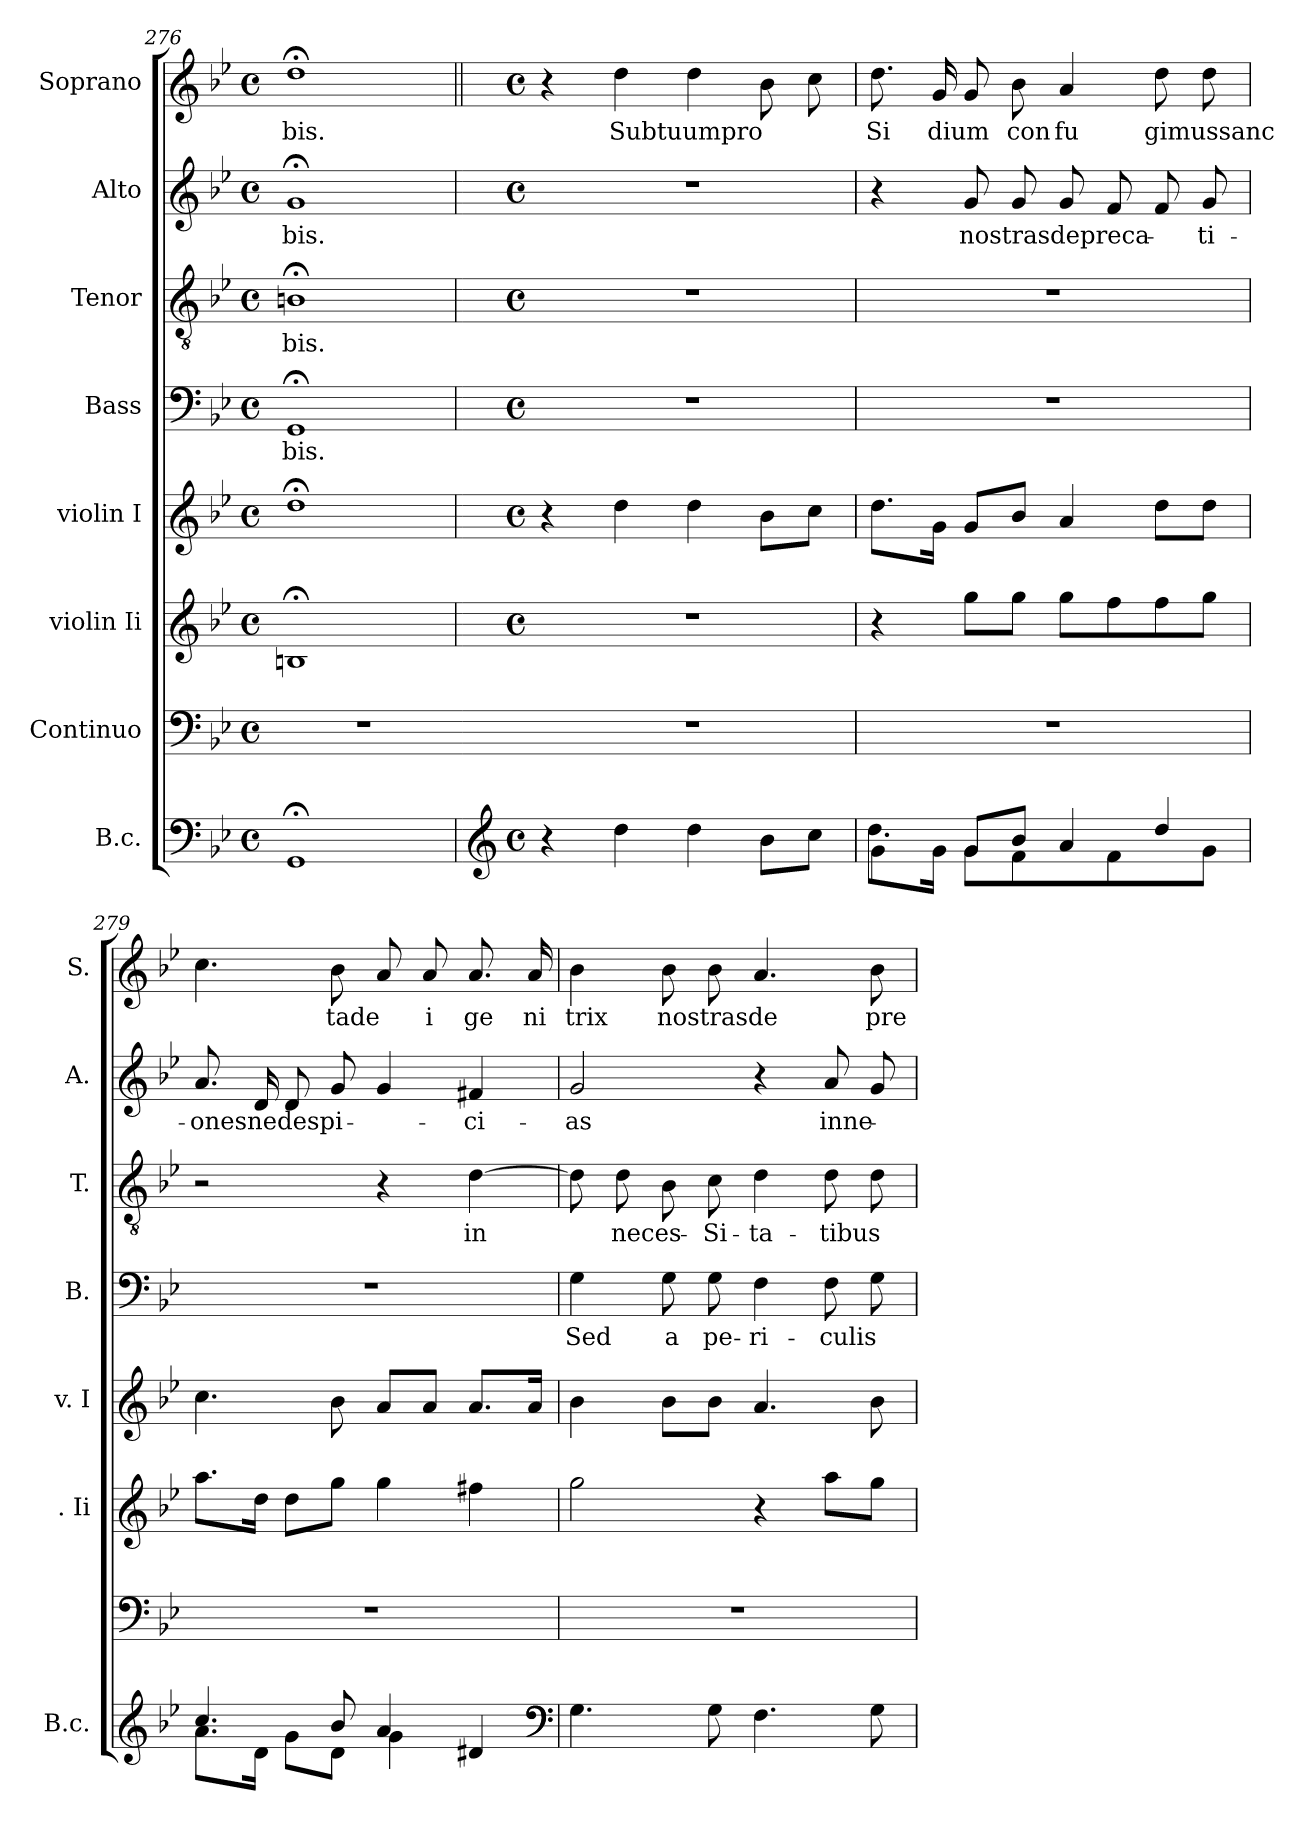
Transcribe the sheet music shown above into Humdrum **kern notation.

**kern	**kern	**kern	**kern	**kern	**text	**kern	**text	**kern	**text	**kern	**text
*part8	*part7	*part6	*part5	*part4	*part4	*part3	*part3	*part2	*part2	*part1	*part1
*staff8	*staff7	*staff6	*staff5	*staff4	*staff4	*staff3	*staff3	*staff2	*staff2	*staff1	*staff1
*I"B.c.	*I"Continuo	*I"violin Ii	*I"violin I	*I"Bass	*	*I"Tenor	*	*I"Alto	*	*I"Soprano	*
*I'B.c.	*	*I'. Ii	*I'v. I	*I'B.	*	*I'T.	*	*I'A.	*	*I'S.	*
*clefF4	*clefF4	*clefG2	*clefG2	*clefF4	*	*clefGv2	*	*clefG2	*	*clefG2	*
*k[b-e-]	*k[b-e-]	*k[b-e-]	*k[b-e-]	*k[b-e-]	*	*k[b-e-]	*	*k[b-e-]	*	*k[b-e-]	*
*B-:	*B-:	*B-:	*B-:	*B-:	*	*B-:	*	*B-:	*	*B-:	*
*M4/4	*M4/4	*M4/4	*M4/4	*M4/4	*	*M4/4	*	*M4/4	*	*M4/4	*
*met(c)	*met(c)	*met(c)	*met(c)	*met(c)	*	*met(c)	*	*met(c)	*	*met(c)	*
=276	=276	=276	=276	=276	=276	=276	=276	=276	=276	=276	=276
!	!	!	!	!	!LO:LY:b:cj	!	!LO:LY:b:cj	!	!LO:LY:b:cj	!	!LO:LY:b:cj
1GG;<	1r	1Bn;<	1dd;<	1GG;<	bis.	1Bn;<	bis.	1g;<	-bis.	1dd;<	bis.
!!LO:LB:g=z
=277	=277	=277	=277	=277	=277||	=277	=277||	=277	=277||	=277||	=277||
*clefG2	*	*	*	*	*	*	*	*	*	*	*
*M4/4	*	*M4/4	*M4/4	*M4/4	*	*M4/4	*	*M4/4	*	*M4/4	*
*met(c)	*	*met(c)	*met(c)	*met(c)	*	*met(c)	*	*met(c)	*	*met(c)	*
4r	1r	1r	4r	1r	.	1r	.	1r	.	4r	.
!	!	!	!	!	!	!	!	!	!	!	!LO:LY:b
4dd\	.	.	4dd\	.	.	.	.	.	.	4dd\	Subtuumpro
4dd\	.	.	4dd\	.	.	.	.	.	.	4dd\	.
8b-\L	.	.	8b-\L	.	.	.	.	.	.	8b-\	.
8cc\J	.	.	8cc\J	.	.	.	.	.	.	8cc\	.
=278	=278	=278	=278	=278	=278	=278	=278	=278	=278	=278	=278
*^	*	*	*	*	*	*	*	*	*	*	*
!	!	!	!	!	!	!	!	!	!	!	!	!LO:LY:b:cj
4g\	8.dd\L	1r	4r	8.dd\L	1r	.	1r	.	4r	.	8.dd\	Si
!	!	!	!	!	!	!	!	!	!	!	!	!LO:LY:b
.	16g\J	.	.	16g\J	.	.	.	.	.	.	16g/	dium
!	!	!	!	!	!	!	!	!	!	!LO:LY:b	!	!
8g\L	8g/L	.	8gg\L	8g/L	.	.	.	.	8g/	nostrasdepreca-	8g/	.
!	!	!	!	!	!	!	!	!	!	!	!	!LO:LY:b:cj
8f\	8b-/J	.	8gg\J	8b-/J	.	.	.	.	8g/	.	8b-\	con
!	!	!	!	!	!	!	!	!	!	!	!	!LO:LY:b:cj
8ryy	4a/	.	8gg\L	4a/	.	.	.	.	8g/	.	4a/	fu
8f\	.	.	8ff\	.	.	.	.	.	8f/	.	.	.
!	!	!	!	!	!	!	!	!	!	!	!	!LO:LY:b
8ryy	4dd/	.	8ff\	8dd\L	.	.	.	.	8f/	.	8dd\	gimussanc
!	!	!	!	!	!	!	!	!	!	!LO:LY:b:cj	!	!
8g\J	.	.	8gg\J	8dd\J	.	.	.	.	8g/	-ti-	8dd\	.
=279	=279	=279	=279	=279	=279	=279	=279	=279	=279	=279	=279	=279
!	!	!	!	!	!	!	!	!	!	!LO:LY:b	!	!
4.cc/	8.a\L	1r	8.aa\L	4.cc\	1r	.	2r	.	8.a/	-onesnedespi-	4.cc\	.
.	16d\J	.	16dd\J	.	.	.	.	.	16d/	.	.	.
.	8g\L	.	8dd\L	.	.	.	.	.	8d/	.	.	.
!	!	!	!	!	!	!	!	!	!	!	!	!LO:LY:b
8b-/	8d\J	.	8gg\J	8b-\	.	.	.	.	8g/	.	8b-\	tade
4a/	4g\	.	4gg\	8a/L	.	.	4r	.	4g/	.	8a/	.
!	!	!	!	!	!	!	!	!	!	!	!	!LO:LY:b:cj
.	.	.	.	8a/J	.	.	.	.	.	.	8a/	i
!	!	!	!	!	!	!	!	!LO:LY:b:cj	!	!LO:LY:b:cj	!	!LO:LY:b:cj
4d#/	4ryy	.	4ff#X\	8.a/L	.	.	[>4d\	in	4f#X/	-ci-	8.a/	ge
!	!	!	!	!	!	!	!	!	!	!	!	!LO:LY:b:cj
.	.	.	.	16a/J	.	.	.	.	.	.	16a/	ni
*v	*v	*	*	*	*	*	*	*	*	*	*	*
*clefF4	*	*	*	*	*	*	*	*	*	*	*
=280	=280	=280	=280	=280	=280	=280	=280	=280	=280	=280	=280
!	!	!	!	!	!LO:LY:b:cj	!	!	!	!LO:LY:b:cj	!	!LO:LY:b:cj
4.G\	1r	2gg\	4b-\	4G\	Sed	8d\]	.	2g/	-as	4b-\	trix
!	!	!	!	!	!	!	!LO:LY:b	!	!	!	!
.	.	.	.	.	.	8d\	neces-	.	.	.	.
!	!	!	!	!	!LO:LY:b:cj	!	!	!	!	!	!LO:LY:b
.	.	.	8b-\L	8G\	a	8B-\	.	.	.	8b-\	nostrasde
!	!	!	!	!	!LO:LY:b:cj	!	!LO:LY:b:cj	!	!	!	!
8G\	.	.	8b-\J	8G\	pe-	8c\	-Si-	.	.	8b-\	.
!	!	!	!	!	!LO:LY:b:cj	!	!LO:LY:b:cj	!	!	!	!
4.F<\	.	4r	4.a/	4F\	-ri-	4d\	-ta-	4r	.	4.a/	.
!	!	!	!	!	!LO:LY:b	!	!LO:LY:b	!	!LO:LY:b	!	!
.	.	8aa\L	.	8F\	-culis	8d\	-tibus	8a/	inne-	.	.
!	!	!	!	!	!	!	!	!	!	!	!LO:LY:b:cj
8G\	.	8gg\J	8b-\	8G\	.	8d\	.	8g/	.	8b-\	pre
=	=	=	=	=	=	=	=	=	=	=	=
*-	*-	*-	*-	*-	*-	*-	*-	*-	*-	*-	*-
